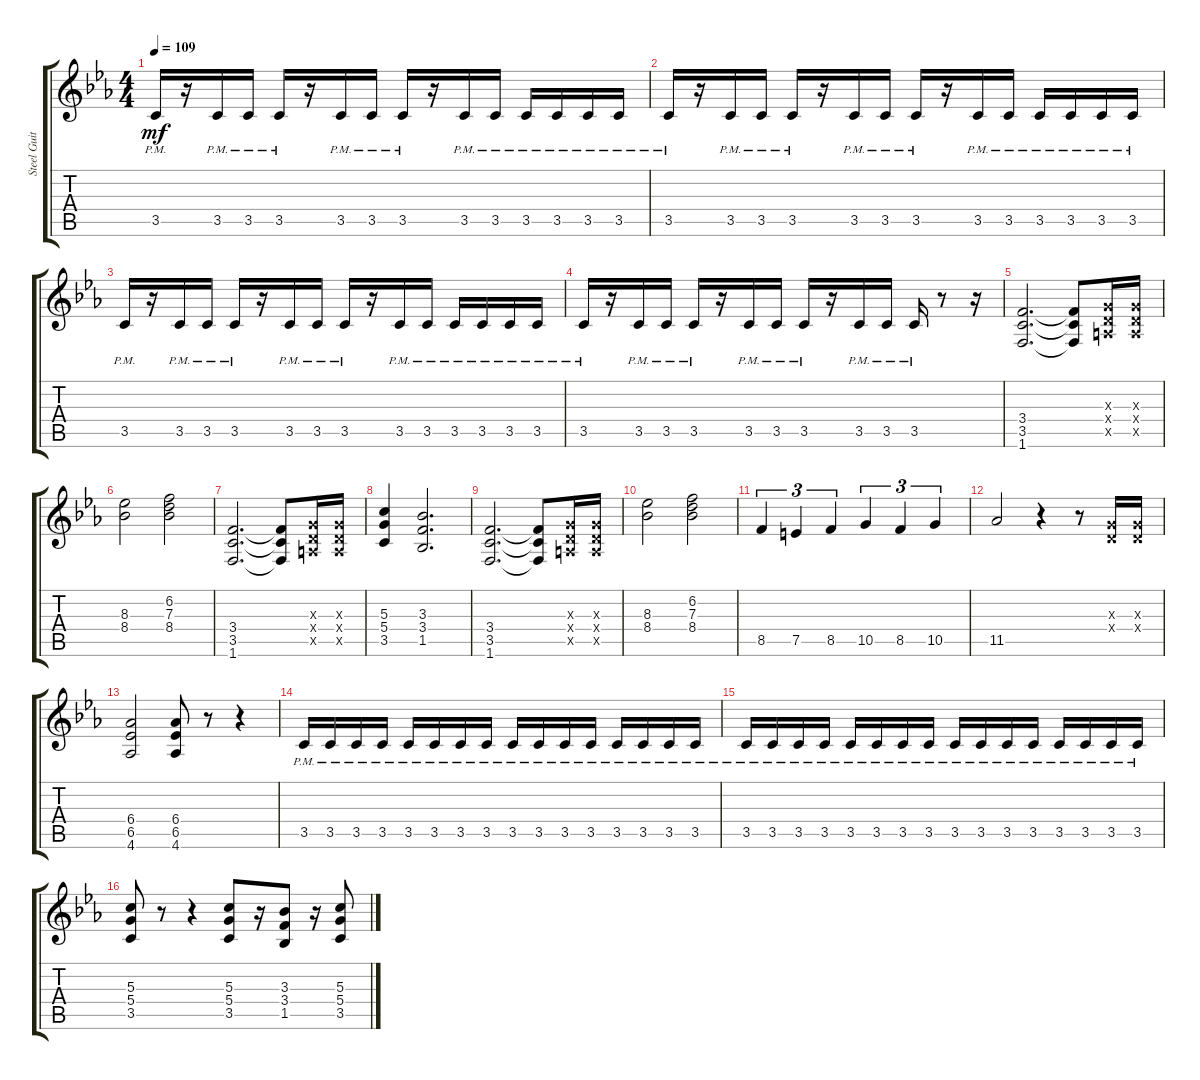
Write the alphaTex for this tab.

\track ("Steel Guitar" "Steel Guit") {instrument acousticguitarsteel}
\staff {score tabs}
\tuning (E4 B3 G3 D3 A2 E2) {hide}
\ts (4 4)
\tempo 109
\clef g2
\ks cminor
3.5{pm}.16{dy mf} r.16 3.5{pm}.16 3.5{pm}.16 3.5{pm}.16 r.16 3.5{pm}.16 3.5{pm}.16 3.5{pm}.16 r.16 3.5{pm}.16 3.5{pm}.16 3.5{pm}.16 3.5{pm}.16 3.5{pm}.16 3.5{pm}.16 |
3.5{pm}.16 r.16 3.5{pm}.16 3.5{pm}.16 3.5{pm}.16 r.16 3.5{pm}.16 3.5{pm}.16 3.5{pm}.16 r.16 3.5{pm}.16 3.5{pm}.16 3.5{pm}.16 3.5{pm}.16 3.5{pm}.16 3.5{pm}.16 |
3.5{pm}.16 r.16 3.5{pm}.16 3.5{pm}.16 3.5{pm}.16 r.16 3.5{pm}.16 3.5{pm}.16 3.5{pm}.16 r.16 3.5{pm}.16 3.5{pm}.16 3.5{pm}.16 3.5{pm}.16 3.5{pm}.16 3.5{pm}.16 |
3.5{pm}.16 r.16 3.5{pm}.16 3.5{pm}.16 3.5{pm}.16 r.16 3.5{pm}.16 3.5{pm}.16 3.5{pm}.16 r.16 3.5{pm}.16 3.5{pm}.16 3.5{pm}.16 r.8 r.16 |
(3.4 3.5 1.6).2{d} (3.4{t} 3.5{t} 1.6{t}).8 (0.3{x} 0.4{x} 0.5{x}).16 (0.3{x} 0.4{x} 0.5{x}).16 |
(8.3 8.4).2 (6.2 7.3 8.4).2 |
(3.4 3.5 1.6).2{d} (3.4{t} 3.5{t} 1.6{t}).8 (0.3{x} 0.4{x} 0.5{x}).16 (0.3{x} 0.4{x} 0.5{x}).16 |
(5.3 5.4 3.5).4 (3.3 3.4 1.5).2{d} |
(3.4 3.5 1.6).2{d} (3.4{t} 3.5{t} 1.6{t}).8 (0.3{x} 0.4{x} 0.5{x}).16 (0.3{x} 0.4{x} 0.5{x}).16 |
(8.3 8.4).2 (6.2 7.3 8.4).2 |
8.5.4{tu (3 2)} 7.5.4{tu (3 2)} 8.5.4{tu (3 2)} 10.5.4{tu (3 2)} 8.5.4{tu (3 2)} 10.5.4{tu (3 2)} |
11.5.2 r.4 r.8 (0.3{x} 0.4{x}).16 (0.3{x} 0.4{x}).16 |
(6.4 6.5 4.6).2 (6.4 6.5 4.6).8 r.8 r.4 |
3.5{pm}.16 3.5{pm}.16 3.5{pm}.16 3.5{pm}.16 3.5{pm}.16 3.5{pm}.16 3.5{pm}.16 3.5{pm}.16 3.5{pm}.16 3.5{pm}.16 3.5{pm}.16 3.5{pm}.16 3.5{pm}.16 3.5{pm}.16 3.5{pm}.16 3.5{pm}.16 |
3.5{pm}.16 3.5{pm}.16 3.5{pm}.16 3.5{pm}.16 3.5{pm}.16 3.5{pm}.16 3.5{pm}.16 3.5{pm}.16 3.5{pm}.16 3.5{pm}.16 3.5{pm}.16 3.5{pm}.16 3.5{pm}.16 3.5{pm}.16 3.5{pm}.16 3.5{pm}.16 |
(5.3 5.4 3.5).8 r.8 r.4 (5.3 5.4 3.5).8 r.16 (3.3 3.4 1.5).8 r.16 (5.3 5.4 3.5).8
